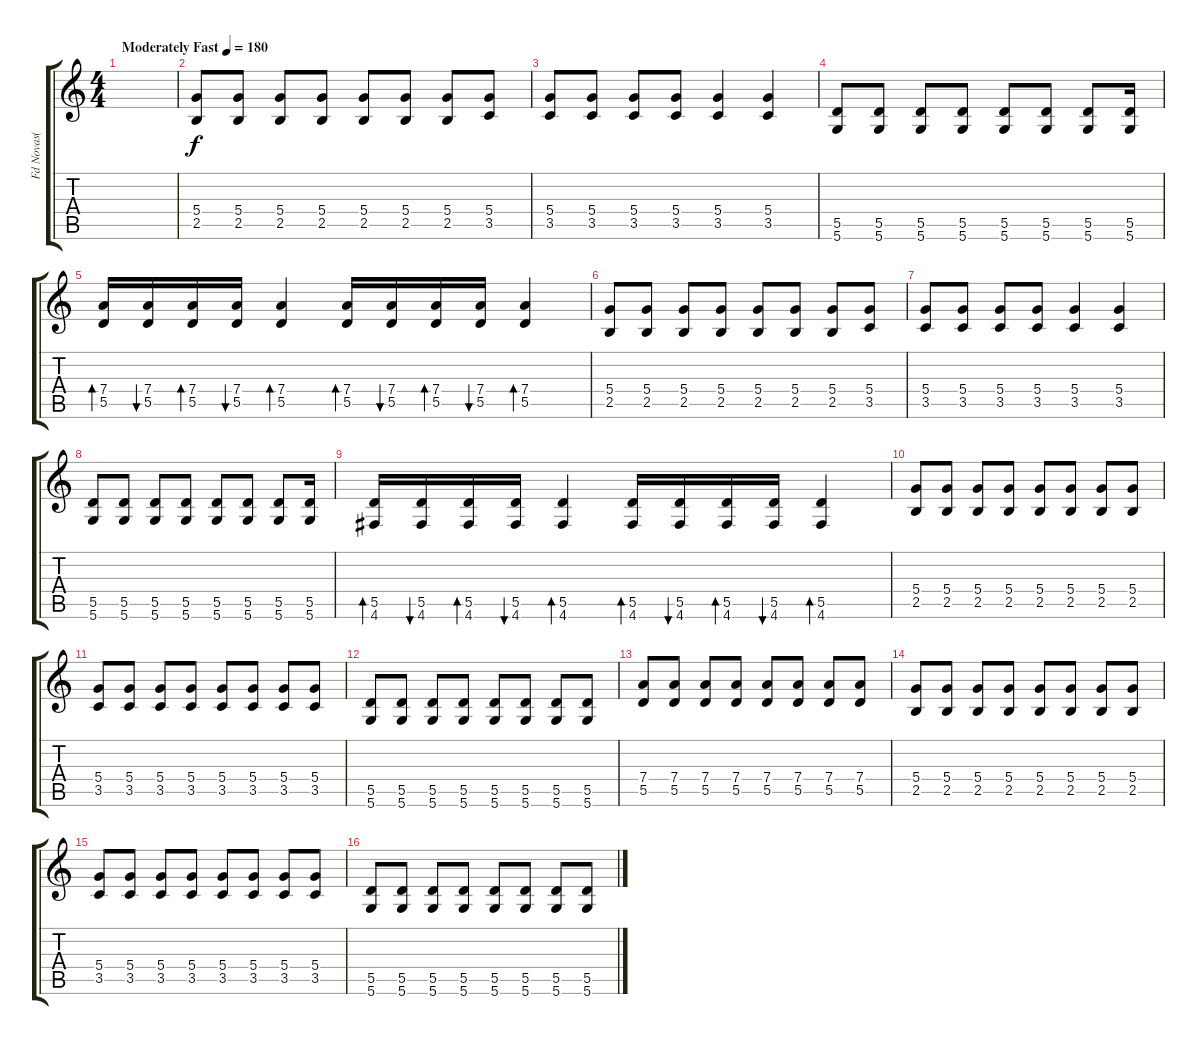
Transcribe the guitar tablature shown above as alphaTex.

\track ("Fd Novas( Rythm Guitar)" "Fd Novas( ") {instrument distortionguitar}
\staff {score tabs}
\tuning (E4 B3 G3 D3 A2 D2) {hide}
\ts (4 4)
\tempo (180 "Moderately Fast")
\clef g2
\ks c
|
(5.4 2.5).8 (5.4 2.5).8 (5.4 2.5).8 (5.4 2.5).8 (5.4 2.5).8 (5.4 2.5).8 (5.4 2.5).8 (5.4 3.5).8 |
(5.4 3.5).8 (5.4 3.5).8 (5.4 3.5).8 (5.4 3.5).8 (5.4 3.5).4 (5.4 3.5).4 |
(5.5 5.6).8 (5.5 5.6).8 (5.5 5.6).8 (5.5 5.6).8 (5.5 5.6).8 (5.5 5.6).8 (5.5 5.6).8 (5.5 5.6).16 |
(7.4 5.5).16{bd 60} (7.4 5.5).16{bu 60} (7.4 5.5).16{bd 60} (7.4 5.5).16{bu 60} (7.4 5.5).4{bd 60} (7.4 5.5).16{bd 60} (7.4 5.5).16{bu 60} (7.4 5.5).16{bd 60} (7.4 5.5).16{bu 60} (7.4 5.5).4{bd 60} |
(5.4 2.5).8 (5.4 2.5).8 (5.4 2.5).8 (5.4 2.5).8 (5.4 2.5).8 (5.4 2.5).8 (5.4 2.5).8 (5.4 3.5).8 |
(5.4 3.5).8 (5.4 3.5).8 (5.4 3.5).8 (5.4 3.5).8 (5.4 3.5).4 (5.4 3.5).4 |
(5.5 5.6).8 (5.5 5.6).8 (5.5 5.6).8 (5.5 5.6).8 (5.5 5.6).8 (5.5 5.6).8 (5.5 5.6).8 (5.5 5.6).16 |
(5.5 4.6).16{bd 60} (5.5 4.6).16{bu 60} (5.5 4.6).16{bd 60} (5.5 4.6).16{bu 60} (5.5 4.6).4{bd 60} (5.5 4.6).16{bd 60} (5.5 4.6).16{bu 60} (5.5 4.6).16{bd 60} (5.5 4.6).16{bu 60} (5.5 4.6).4{bd 60} |
(5.4 2.5).8 (5.4 2.5).8 (5.4 2.5).8 (5.4 2.5).8 (5.4 2.5).8 (5.4 2.5).8 (5.4 2.5).8 (5.4 2.5).8 |
(5.4 3.5).8 (5.4 3.5).8 (5.4 3.5).8 (5.4 3.5).8 (5.4 3.5).8 (5.4 3.5).8 (5.4 3.5).8 (5.4 3.5).8 |
(5.5 5.6).8 (5.5 5.6).8 (5.5 5.6).8 (5.5 5.6).8 (5.5 5.6).8 (5.5 5.6).8 (5.5 5.6).8 (5.5 5.6).8 |
(7.4 5.5).8 (7.4 5.5).8 (7.4 5.5).8 (7.4 5.5).8 (7.4 5.5).8 (7.4 5.5).8 (7.4 5.5).8 (7.4 5.5).8 |
(5.4 2.5).8 (5.4 2.5).8 (5.4 2.5).8 (5.4 2.5).8 (5.4 2.5).8 (5.4 2.5).8 (5.4 2.5).8 (5.4 2.5).8 |
(5.4 3.5).8 (5.4 3.5).8 (5.4 3.5).8 (5.4 3.5).8 (5.4 3.5).8 (5.4 3.5).8 (5.4 3.5).8 (5.4 3.5).8 |
(5.5 5.6).8 (5.5 5.6).8 (5.5 5.6).8 (5.5 5.6).8 (5.5 5.6).8 (5.5 5.6).8 (5.5 5.6).8 (5.5 5.6).8
